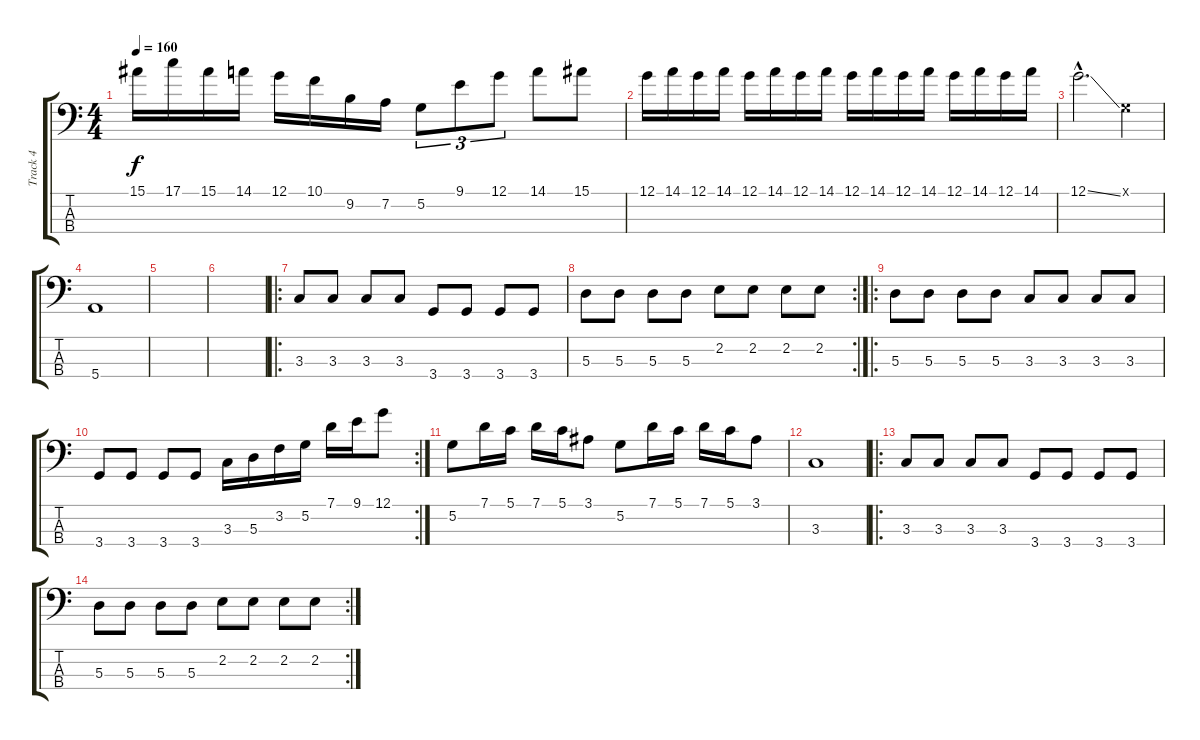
\track ("Track 4" "Track 4") {instrument electricbassfinger}
\staff {score tabs}
\tuning (G2 D2 A1 E1) {hide}
\ts (4 4)
\tempo 160
\clef f4
\ks c
15.1.16{dy f} 17.1.16 15.1.16 14.1.16 12.1.16 10.1.16 9.2.16 7.2.16 5.2.8{tu (3 2)} 9.1.8{tu (3 2)} 12.1.8{tu (3 2)} 14.1.8 15.1.8 |
12.1.16 14.1.16 12.1.16 14.1.16 12.1.16 14.1.16 12.1.16 14.1.16 12.1.16 14.1.16 12.1.16 14.1.16 12.1.16 14.1.16 12.1.16 14.1.16 |
12.1{ss hac}.2{d} 0.1{x}.4 |
5.4.1 |
|
|
\ro
3.3.8 3.3.8 3.3.8 3.3.8 3.4.8 3.4.8 3.4.8 3.4.8 |
\rc 2
5.3.8 5.3.8 5.3.8 5.3.8 2.2.8 2.2.8 2.2.8 2.2.8 |
\ro
5.3.8 5.3.8 5.3.8 5.3.8 3.3.8 3.3.8 3.3.8 3.3.8 |
\rc 2
3.4.8 3.4.8 3.4.8 3.4.8 3.3.16 5.3.16 3.2.16 5.2.16 7.1.16 9.1.16 12.1.8 |
5.2.8 7.1.16 5.1.16 7.1.16 5.1.16 3.1.8 5.2.8 7.1.16 5.1.16 7.1.16 5.1.16 3.1.8 |
3.3.1 |
\ro
3.3.8 3.3.8 3.3.8 3.3.8 3.4.8 3.4.8 3.4.8 3.4.8 |
\rc 2
5.3.8 5.3.8 5.3.8 5.3.8 2.2.8 2.2.8 2.2.8 2.2.8
